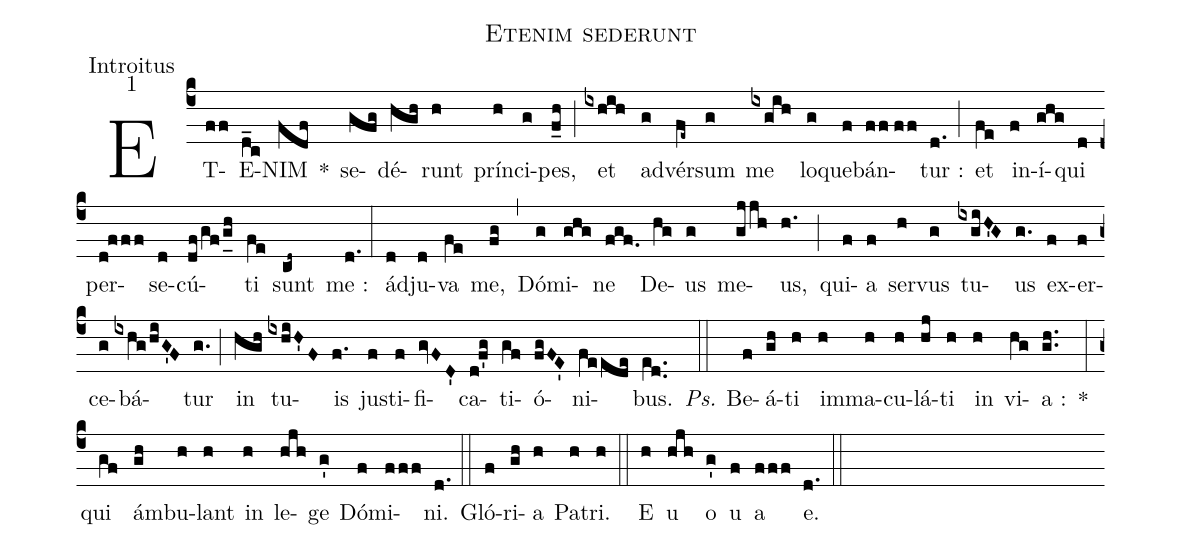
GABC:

name:Etenim sederunt;
office-part:Introitus;
mode:1;
%%
(c4) ET(ff)E(d_c)NIM(fdf) *() se(gfg)dé(hgh)runt(h) prín(h)ci(g)pes,(f_h) (;) et(ixhih) ad(g)vér(fe~)sum(g) me(ixgih) lo(g)que(f)bán(ff//ff)tur :(d.) (;) et(fe) in(f)í(ghg)qui(d) per(d!fff)se(d)cú(df/gf/g_[uh:l]h)ti(fe) sunt(cd~) me :(d.) (:) ád(d)ju(d)va(fe) me,(fg) (,) Dó(g)mi(ghg)ne(fgf.) De(hg)us(g) me(gjjh)us,(h.) (;) qui(f)a(f) ser(h)vus(g) tu(ixgiH'G)us(g.) ex(f)er(f)ce(g)bá(ixhg/hiG'F)tur(g.) (;) in(hgh) tu(ixhiH'F)is(f.) ju(f)sti(f)fi(gvFD')ca(d!f'g)ti(gf)ó(fgFE')ni(feede)bus.(e[ll:1]d..) (::) <i>Ps.</i> Be(f)á(gh)ti(h) im(h)ma(h)cu(h)lá(hj)ti(h) in(h) vi(hg)a :(gh..) *(:) qui(gf) ám(gh)bu(h)lant(h) in(h) le(hjh)ge(g') Dó(f)mi(fff)ni.(d.) (::) Gló(f)ri(gh)a(h) Pa(h)tri.(h) (::) <eu>E(h) u(hjh) o(g') u(f) a(fff) e.</eu>(d.) (::)
